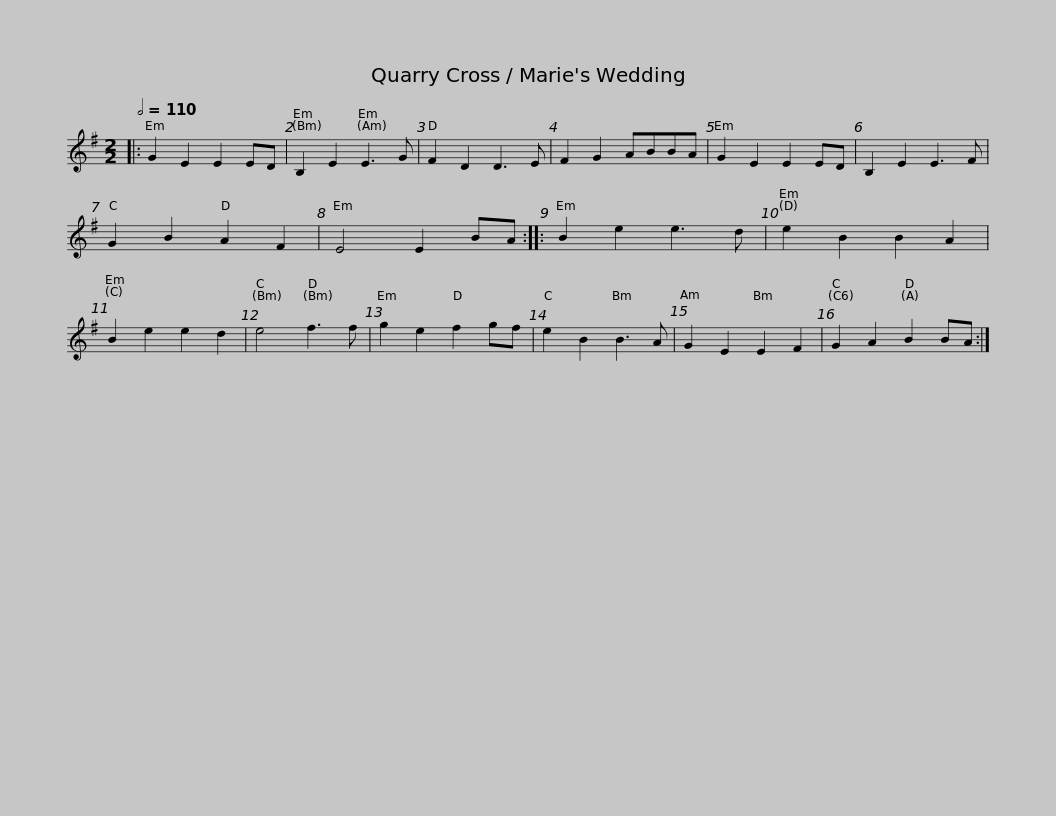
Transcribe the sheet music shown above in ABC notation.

X:1
L:1/8
Q:1/2=110
M:2/2
I:linebreak $
K:Emin
V:1 treble
V:1
|: G2 E2 E2 ED | B,2 E2 E3 G | F2 D2 D3 E | F2 G2 ABBA | G2 E2 E2 ED | %5
 B,2 E2 E3 F | G2 B2 A2 F2 | E4 E2 BA ::$ B2 e2 e3 d | e2 B2 B2 A2 | %10
 B2 e2 e2 d2 | e4 f3 f | g2 e2 f2 gf | e2 B2 B3 A | G2 E2 E2 F2 | %15
 G2 A2 B2 BA :| %16
